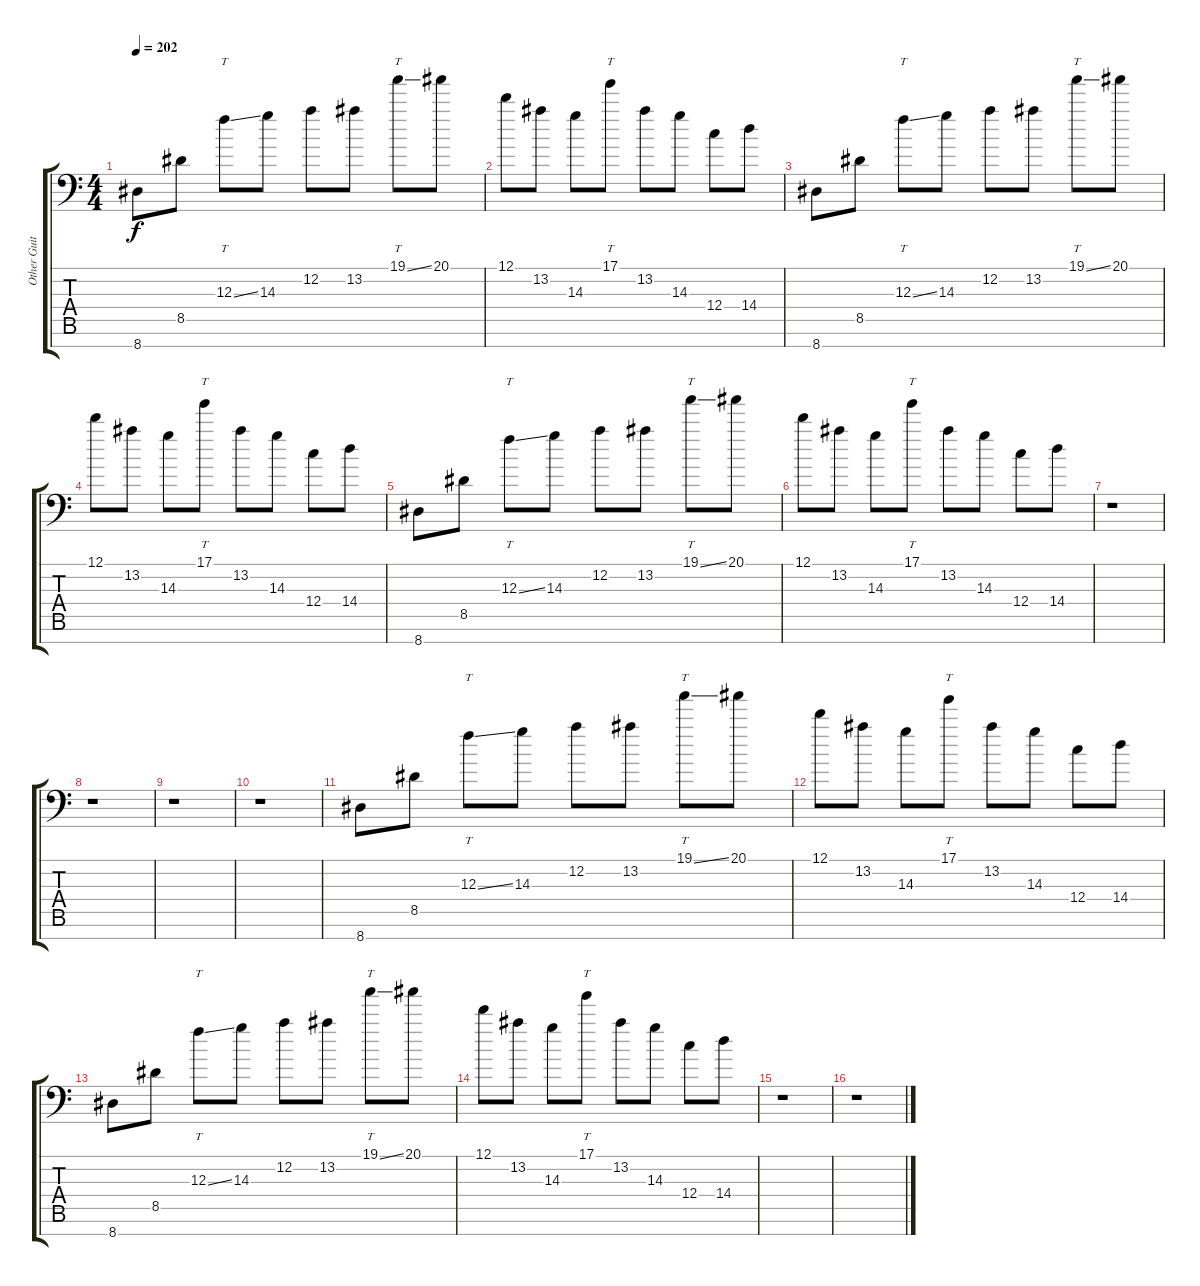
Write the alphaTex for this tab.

\track ("Other Guitar " "Other Guit") {instrument distortionguitar}
\staff {score tabs}
\tuning (D4 A3 F3 C3 G2 D2 G1) {hide}
\ts (4 4)
\tempo 202
\clef f4
\ks c
8.7.8{dy f} 8.5.8 12.3{ss}.8{tt} 14.3.8 12.2.8 13.2.8 19.1{ss}.8{tt} 20.1.8 |
12.1.8 13.2.8 14.3.8 17.1.8{tt} 13.2.8 14.3.8 12.4.8 14.4.8 |
8.7.8 8.5.8 12.3{ss}.8{tt} 14.3.8 12.2.8 13.2.8 19.1{ss}.8{tt} 20.1.8 |
12.1.8 13.2.8 14.3.8 17.1.8{tt} 13.2.8 14.3.8 12.4.8 14.4.8 |
8.7.8 8.5.8 12.3{ss}.8{tt} 14.3.8 12.2.8 13.2.8 19.1{ss}.8{tt} 20.1.8 |
12.1.8 13.2.8 14.3.8 17.1.8{tt} 13.2.8 14.3.8 12.4.8 14.4.8 |
r.1 |
r.1 |
r.1 |
r.1 |
8.7.8 8.5.8 12.3{ss}.8{tt} 14.3.8 12.2.8 13.2.8 19.1{ss}.8{tt} 20.1.8 |
12.1.8 13.2.8 14.3.8 17.1.8{tt} 13.2.8 14.3.8 12.4.8 14.4.8 |
8.7.8 8.5.8 12.3{ss}.8{tt} 14.3.8 12.2.8 13.2.8 19.1{ss}.8{tt} 20.1.8 |
12.1.8 13.2.8 14.3.8 17.1.8{tt} 13.2.8 14.3.8 12.4.8 14.4.8 |
r.1 |
r.1
